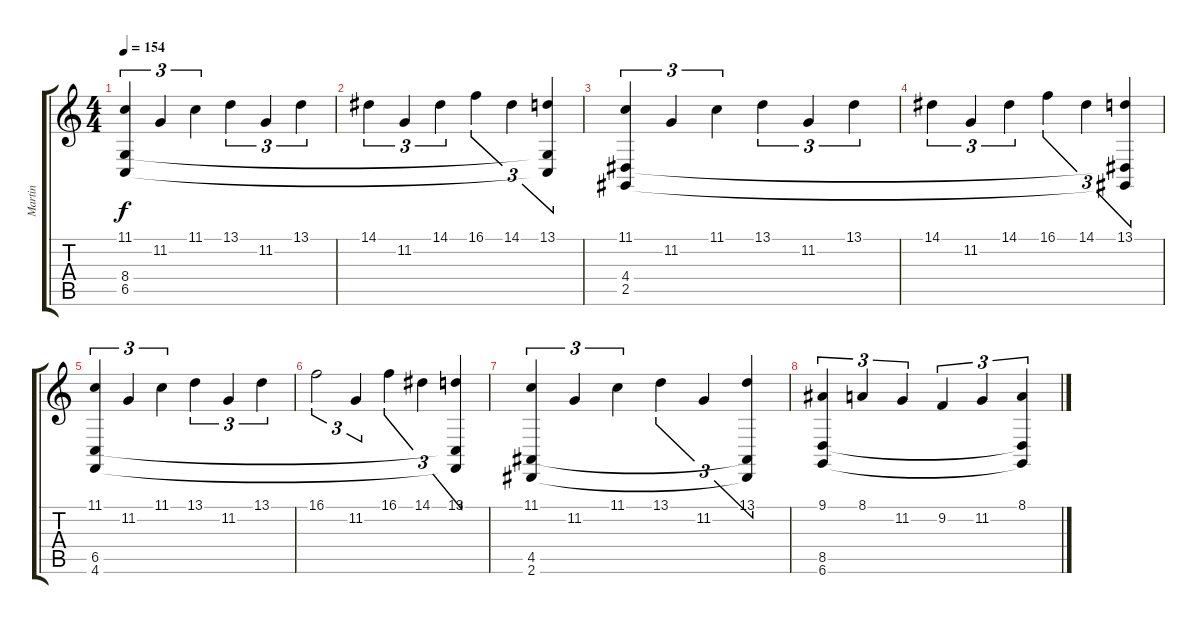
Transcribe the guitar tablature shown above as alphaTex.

\track ("Martin" "Martin") {instrument brightacousticpiano}
\staff {score tabs}
\tuning (Db4 Ab3 E3 B2 Gb2 Db2) {hide}
\ts (4 4)
\tempo 154
\clef g2
\ks c
(11.1 8.4 6.5).4{tu (3 2) dy f} 11.2.4{tu (3 2)} 11.1.4{tu (3 2)} 13.1.4{tu (3 2)} 11.2.4{tu (3 2)} 13.1.4{tu (3 2)} |
14.1.4{tu (3 2)} 11.2.4{tu (3 2)} 14.1.4{tu (3 2)} 16.1.4{tu (3 2)} 14.1.4{tu (3 2)} (13.1 8.4{t} 6.5{t}).4{tu (3 2)} |
(11.1 4.4 2.5).4{tu (3 2)} 11.2.4{tu (3 2)} 11.1.4{tu (3 2)} 13.1.4{tu (3 2)} 11.2.4{tu (3 2)} 13.1.4{tu (3 2)} |
14.1.4{tu (3 2)} 11.2.4{tu (3 2)} 14.1.4{tu (3 2)} 16.1.4{tu (3 2)} 14.1.4{tu (3 2)} (13.1 4.4{t} 2.5{t}).4{tu (3 2)} |
(11.1 6.5 4.6).4{tu (3 2)} 11.2.4{tu (3 2)} 11.1.4{tu (3 2)} 13.1.4{tu (3 2)} 11.2.4{tu (3 2)} 13.1.4{tu (3 2)} |
16.1.2{tu (3 2)} 11.2.4{tu (3 2)} 16.1.4{tu (3 2)} 14.1.4{tu (3 2)} (13.1 6.5{t} 4.6{t}).4{tu (3 2)} |
(11.1 4.5 2.6).4{tu (3 2)} 11.2.4{tu (3 2)} 11.1.4{tu (3 2)} 13.1.4{tu (3 2)} 11.2.4{tu (3 2)} (13.1 4.5{t} 2.6{t}).4{tu (3 2)} |
(9.1 8.5 6.6).4{tu (3 2)} 8.1.4{tu (3 2)} 11.2.4{tu (3 2)} 9.2.4{tu (3 2)} 11.2.4{tu (3 2)} (8.1 8.5{t} 6.6{t}).4{tu (3 2)}
